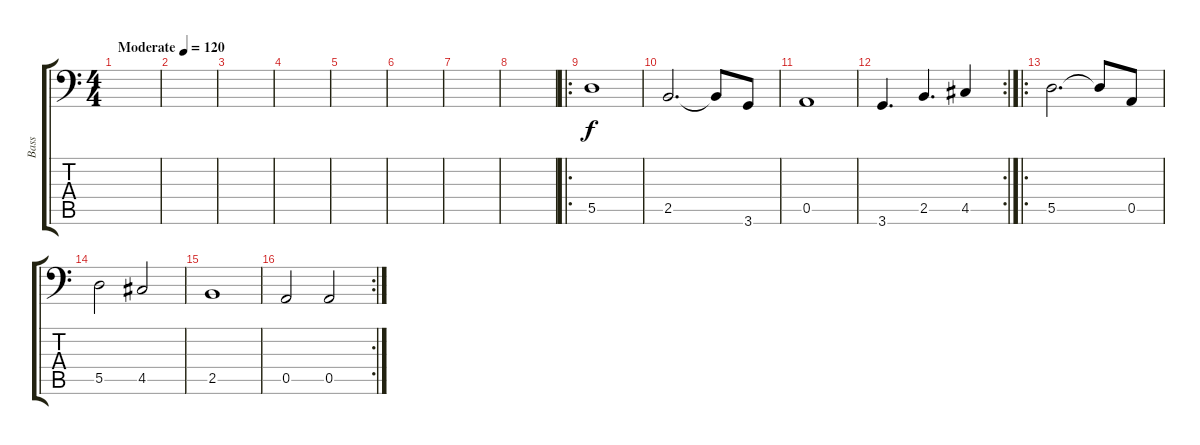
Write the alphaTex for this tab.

\track ("Bass" "Bass") {instrument electricbassfinger}
\staff {score tabs}
\tuning (E3 B2 G2 D2 A1 E1) {hide}
\ts (4 4)
\tempo (120 "Moderate")
\clef f4
\ks c
|
|
|
|
|
|
|
|
\ro
5.5.1 |
2.5.2{d} 2.5{t}.8 3.6.8 |
0.5.1 |
\rc 2
3.6.4{d} 2.5.4{d} 4.5.4 |
\ro
5.5.2{d} 5.5{t}.8 0.5.8 |
5.5.2 4.5.2 |
2.5.1 |
\rc 2
0.5.2 0.5.2
